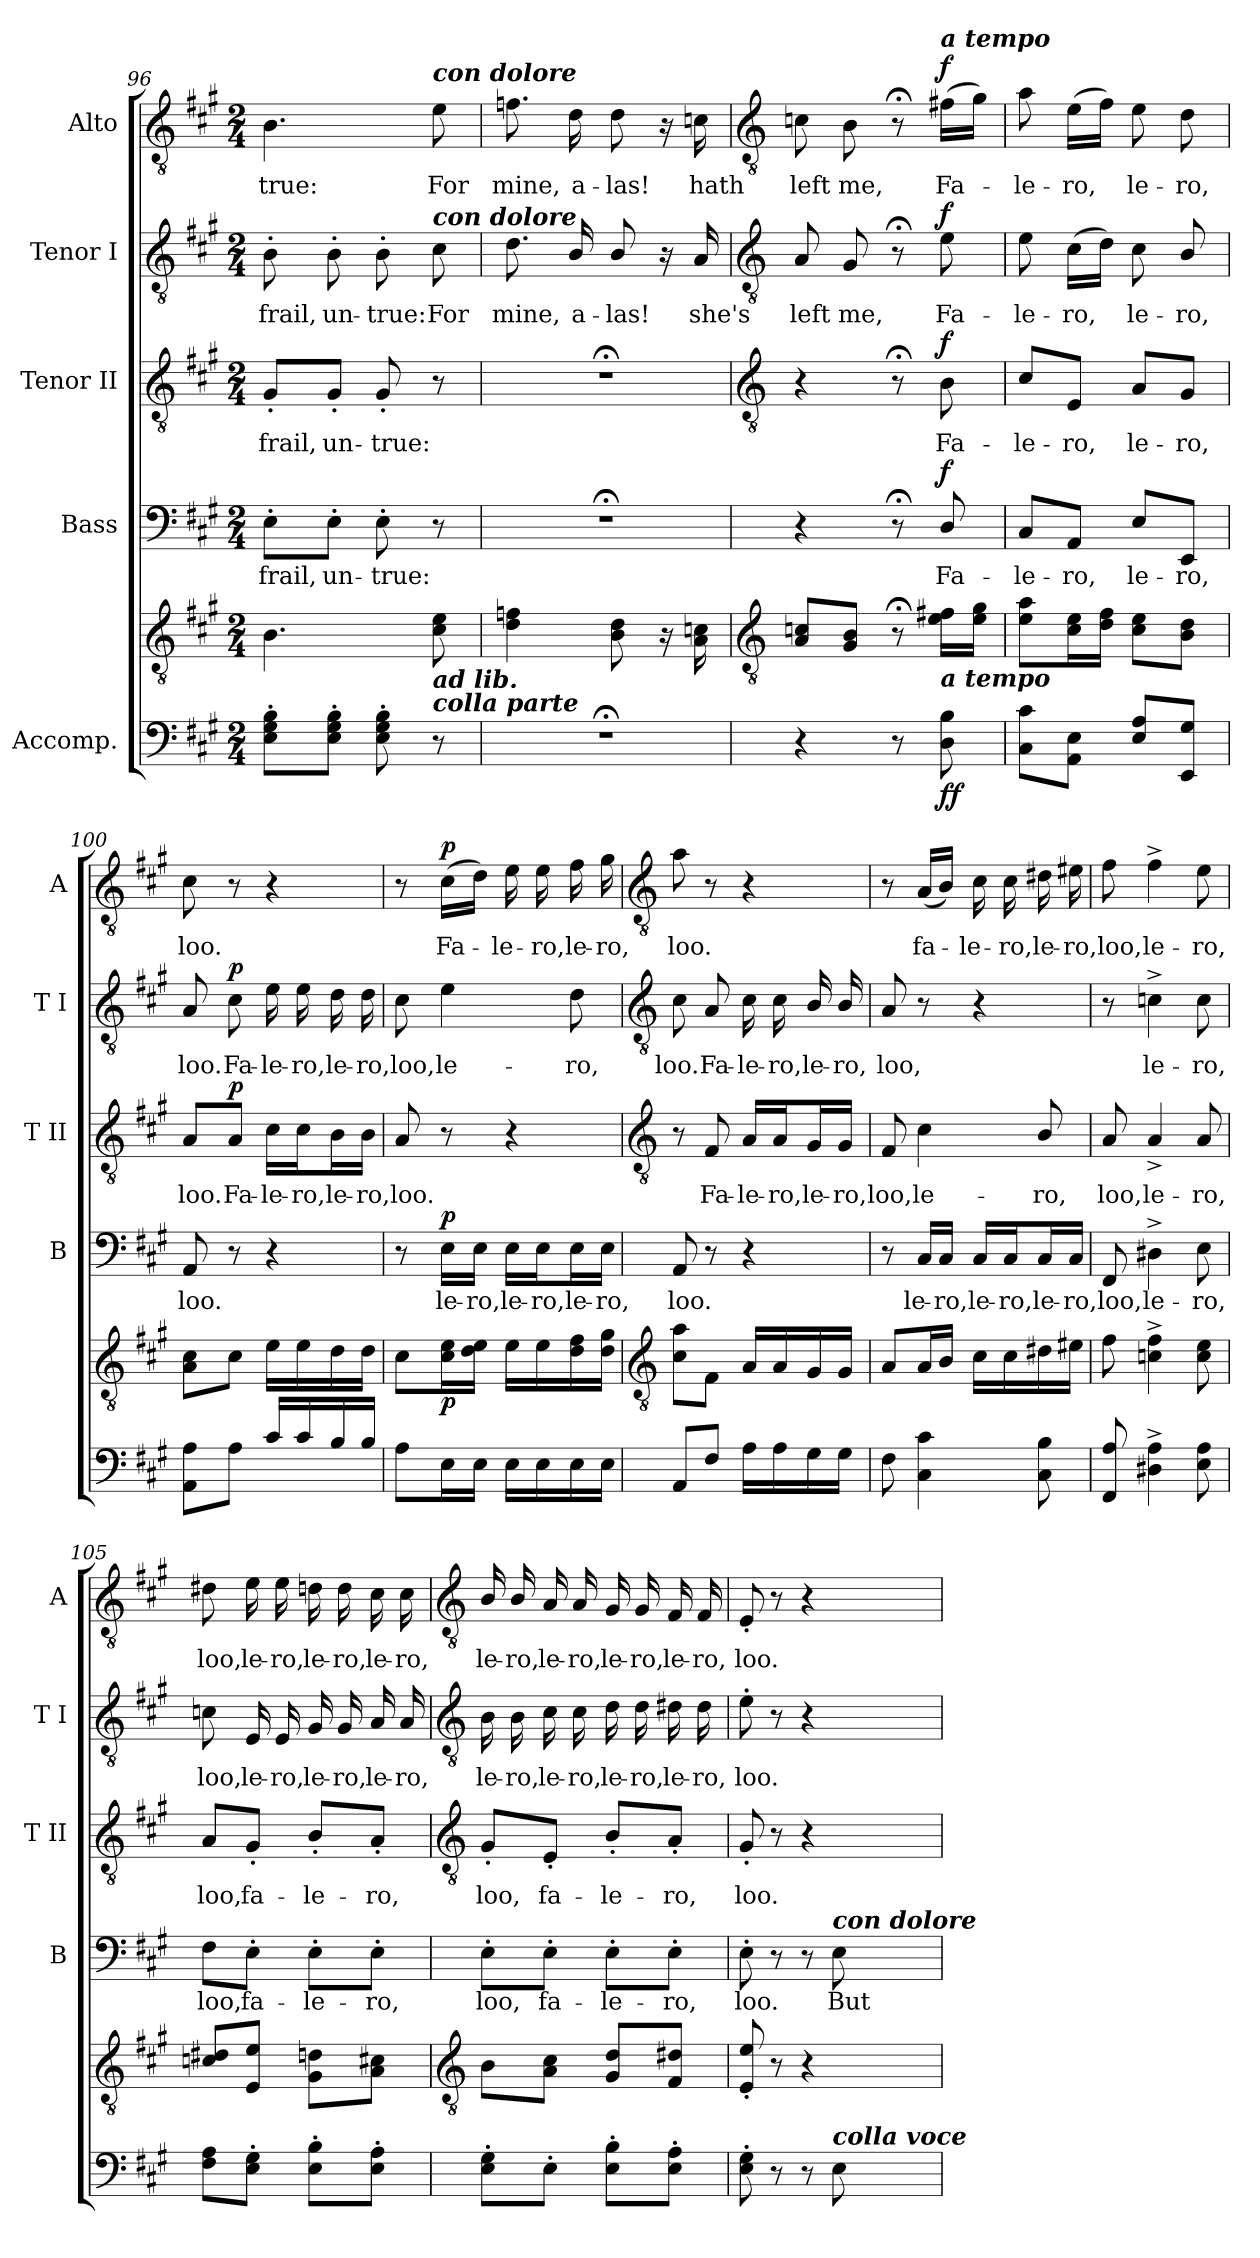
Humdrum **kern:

**kern	**kern	**dynam	**kern	**text	**dynam	**kern	**text	**dynam	**kern	**text	**dynam	**kern	**text	**dynam
*part5	*part5	*part5	*part4	*part4	*part4	*part3	*part3	*part3	*part2	*part2	*part2	*part1	*part1	*part1
*staff6	*staff5	*staff5/6	*staff4	*staff4	*staff4	*staff3	*staff3	*staff3	*staff2	*staff2	*staff2	*staff1	*staff1	*staff1
*I"Accomp.	*	*	*I"Bass	*	*	*I"Tenor II	*	*	*I"Tenor I	*	*	*I"Alto	*	*
*	*	*	*I'B	*	*	*I'T II	*	*	*I'T I	*	*	*I'A	*	*
*clefF4	*clefGv2	*	*clefF4	*	*	*clefGv2	*	*	*clefGv2	*	*	*clefGv2	*	*
*k[f#c#g#]	*k[f#c#g#]	*	*k[f#c#g#]	*	*	*k[f#c#g#]	*	*	*k[f#c#g#]	*	*	*k[f#c#g#]	*	*
*A:	*A:	*	*A:	*	*	*A:	*	*	*A:	*	*	*A:	*	*
*M2/4	*M2/4	*	*M2/4	*	*	*M2/4	*	*	*M2/4	*	*	*M2/4	*	*
=96	=96	=96	=96	=96	=96	=96	=96	=96	=96	=96	=96	=96	=96	=96
!	!	!	!	!LO:LY:b	!	!	!LO:LY:b	!	!	!LO:LY:b	!	!	!LO:LY:b	!
8E' 8G#' 8B'L	4.B	.	8E'\L	frail,	.	8G#'/L	frail,	.	8B'	frail,	.	4.B	-true:	.
!	!	!	!	!LO:LY:b	!	!	!LO:LY:b	!	!	!LO:LY:b	!	!	!	!
8E' 8G#' 8B'J	.	.	8E'\J	un-	.	8G#'/J	un-	.	8B'	un-	.	.	.	.
!	!	!	!	!LO:LY:b	!	!	!LO:LY:b	!	!	!LO:LY:b	!	!	!	!
8E' 8G#' 8B'	.	.	8E'	-true:	.	8G#'	-true:	.	8B'	-true:	.	.	.	.
!	!	!	!	!	!	!	!	!	!	!	!	!LO:TX:a:Bi:t=con dolore	!	!
!	!	!	!	!	!	!	!	!	!LO:TX:a:Bi:t=con dolore	!	!	!	!	!
!	!LO:TX:b:Bi:t=ad lib.\ncolla parte	!	!	!	!	!	!	!	!	!	!	!	!	!
!	!	!	!	!	!	!	!	!	!	!LO:LY:b	!	!	!LO:LY:b	!
8r	8c# 8e	.	8r	.	.	8r	.	.	8c#	For	.	8e	For	.
=97	=97	=97	=97	=97	=97	=97	=97	=97	=97	=97	=97	=97	=97	=97
!LO:N:vis=1	!	!	!LO:N:vis=1	!	!	!LO:N:vis=1	!	!	!	!LO:LY:b	!	!	!LO:LY:b	!
2r;<	4d 4fn	.	2r;<	.	.	2r;<	.	.	8.d	mine,	.	8.fn	mine,	.
!	!	!	!	!	!	!	!	!	!	!LO:LY:b	!	!	!LO:LY:b	!
.	.	.	.	.	.	.	.	.	16B/	a-	.	16d	a-	.
!	!	!	!	!	!	!	!	!	!	!LO:LY:b	!	!	!LO:LY:b	!
.	8B 8d	.	.	.	.	.	.	.	8B/	-las!	.	8d	-las!	.
.	16r	.	.	.	.	.	.	.	16r	.	.	16r	.	.
!	!	!	!	!	!	!	!	!	!	!LO:LY:b	!	!	!LO:LY:b	!
.	16A 16cn	.	.	.	.	.	.	.	16A	she's	.	16cn	hath	.
!!LO:LB:g=z
=98	=98	=98	=98	=98	=98	=98	=98	=98	=98	=98	=98	=98	=98	=98
*	*clefGv2	*	*	*	*	*clefGv2	*	*	*clefGv2	*	*	*clefGv2	*	*
!	!	!	!	!	!	!	!	!	!	!LO:LY:b	!	!	!LO:LY:b	!
4r	8A 8cnL	.	4r	.	.	4r	.	.	8A	left	.	8cn	left	.
!	!	!	!	!	!	!	!	!	!	!LO:LY:b	!	!	!LO:LY:b	!
.	8G# 8BJ	.	.	.	.	.	.	.	8G#	me,	.	8B	me,	.
8r	8r;<	.	8r;<	.	.	8r;<	.	.	8r;<	.	.	8r;<	.	.
!	!	!	!	!	!	!	!	!	!	!	!	!LO:TX:a:Bi:t=a tempo	!	!
!	!LO:TX:b:Bi:t=a tempo	!	!	!	!	!	!	!	!	!	!	!	!	!
!	!	!LO:DY:b=2	!	!LO:LY:b	!	!	!LO:LY:b	!	!	!LO:LY:b	!	!	!LO:LY:b	!
!	!	!LO:DY:n=1:b	!	!	!LO:DY:b	!	!	!LO:DY:b	!	!	!LO:DY:b	!	!	!LO:DY:b
8D\ 8B\	16e 16f#XLL	f f	8D/	Fa-	f	8B	Fa-	f	8e	Fa-	f	(>16f#XLL	Fa-	f
.	16e 16g#JJ	.	.	.	.	.	.	.	.	.	.	16g#JJ)	.	.
=99	=99	=99	=99	=99	=99	=99	=99	=99	=99	=99	=99	=99	=99	=99
!	!	!	!	!LO:LY:b	!	!	!LO:LY:b	!	!	!LO:LY:b	!	!	!LO:LY:b	!
8C# 8c#L	8e 8aL	.	8C#/L	-le-	.	8c#/L	-le-	.	8e	-le-	.	8a	le-	.
!	!	!	!	!LO:LY:b	!	!	!LO:LY:b	!	!	!LO:LY:b	!	!	!LO:LY:b	!
8AA 8EJ	16c# 16eL	.	8AA/J	-ro,	.	8E/J	-ro,	.	(>16c#LL	-ro,	.	(>16eLL	-ro,	.
.	16d 16f#JJ	.	.	.	.	.	.	.	16dJJ)	.	.	16f#JJ)	.	.
!	!	!	!	!LO:LY:b	!	!	!LO:LY:b	!	!	!LO:LY:b	!	!	!LO:LY:b	!
8E 8AL	8c# 8eL	.	8E/L	le-	.	8A/L	le-	.	8c#	le-	.	8e	le-	.
!	!	!	!	!LO:LY:b	!	!	!LO:LY:b	!	!	!LO:LY:b	!	!	!LO:LY:b	!
8EE 8G#J	8B 8dJ	.	8EE/J	-ro,	.	8G#/J	-ro,	.	8B/	-ro,	.	8d	-ro,	.
=100	=100	=100	=100	=100	=100	=100	=100	=100	=100	=100	=100	=100	=100	=100
!	!	!	!	!LO:LY:b	!	!	!LO:LY:b	!	!	!LO:LY:b	!	!	!LO:LY:b	!
8AA 8AL	8A 8c#L	.	8AA	loo.	.	8A/L	loo.	.	8A	loo.	.	8c#	loo.	.
!	!	!	!	!	!	!	!LO:LY:b	!LO:DY:b	!	!LO:LY:b	!LO:DY:b	!	!	!
8AJ	8c#J	.	8r	.	.	8A/J	Fa-	p	8c#	Fa-	p	8r	.	.
!	!	!	!	!	!	!	!LO:LY:b	!	!	!LO:LY:b	!	!	!	!
16c#LL	16eLL	.	4r	.	.	16c#\LL	-le-	.	16e	-le-	.	4r	.	.
!	!	!	!	!	!	!	!LO:LY:b	!	!	!LO:LY:b	!	!	!	!
16c#	16e	.	.	.	.	16c#\J	-ro,	.	16e	-ro,	.	.	.	.
!	!	!	!	!	!	!	!LO:LY:b	!	!	!LO:LY:b	!	!	!	!
16B/	16d	.	.	.	.	16B\L	le-	.	16d	le-	.	.	.	.
!	!	!	!	!	!	!	!LO:LY:b	!	!	!LO:LY:b	!	!	!	!
16B/JJ	16dJJ	.	.	.	.	16B\JJ	-ro,	.	16d	-ro,	.	.	.	.
=101	=101	=101	=101	=101	=101	=101	=101	=101	=101	=101	=101	=101	=101	=101
!	!	!	!	!	!	!	!LO:LY:b	!	!	!LO:LY:b	!	!	!	!
8AL	8c#L	.	8r	.	.	8A	loo.	.	8c#	loo,	.	8r	.	.
!	!	!LO:DY:b	!	!LO:LY:b	!LO:DY:b	!	!	!	!	!LO:LY:b	!	!	!LO:LY:b	!LO:DY:b
16EL	16c# 16eL	p	16E\LL	le-	p	8r	.	.	4e	le-	.	(>16c#LL	Fa-	p
!	!	!	!	!LO:LY:b	!	!	!	!	!	!	!	!	!	!
16EJJ	16d 16eJJ	.	16E\JJ	-ro,	.	.	.	.	.	.	.	16dJJ)	.	.
!	!	!	!	!LO:LY:b	!	!	!	!	!	!	!	!	!LO:LY:b	!
16ELL	16eLL	.	16E\LL	le-	.	4r	.	.	.	.	.	16e	le-	.
!	!	!	!	!LO:LY:b	!	!	!	!	!	!	!	!	!LO:LY:b	!
16E	16e	.	16E\J	-ro,	.	.	.	.	.	.	.	16e	-ro,	.
!	!	!	!	!LO:LY:b	!	!	!	!	!	!LO:LY:b	!	!	!LO:LY:b	!
16E	16d 16f#	.	16E\L	le-	.	.	.	.	8d	-ro,	.	16f#	le-	.
!	!	!	!	!LO:LY:b	!	!	!	!	!	!	!	!	!LO:LY:b	!
16EJJ	16d 16g#JJ	.	16E\JJ	-ro,	.	.	.	.	.	.	.	16g#	-ro,	.
!!LO:LB:g=z
=102	=102	=102	=102	=102	=102	=102	=102	=102	=102	=102	=102	=102	=102	=102
*	*clefGv2	*	*	*	*	*clefGv2	*	*	*clefGv2	*	*	*clefGv2	*	*
!	!	!	!	!LO:LY:b	!	!	!	!	!	!LO:LY:b	!	!	!LO:LY:b	!
8AAL	8c# 8aL	.	8AA	loo.	.	8r	.	.	8c#	loo.	.	8a	loo.	.
!	!	!	!	!	!	!	!LO:LY:b	!	!	!LO:LY:b	!	!	!	!
8F#J	8F#J	.	8r	.	.	8F#	Fa-	.	8A	Fa-	.	8r	.	.
!	!	!	!	!	!	!	!LO:LY:b	!	!	!LO:LY:b	!	!	!	!
16ALL	16ALL	.	4r	.	.	16A/LL	-le-	.	16c#	-le-	.	4r	.	.
!	!	!	!	!	!	!	!LO:LY:b	!	!	!LO:LY:b	!	!	!	!
16A	16A	.	.	.	.	16A/J	-ro,	.	16c#	-ro,	.	.	.	.
!	!	!	!	!	!	!	!LO:LY:b	!	!	!LO:LY:b	!	!	!	!
16G#	16G#	.	.	.	.	16G#/L	le-	.	16B/	le-	.	.	.	.
!	!	!	!	!	!	!	!LO:LY:b	!	!	!LO:LY:b	!	!	!	!
16G#JJ	16G#JJ	.	.	.	.	16G#/JJ	-ro,	.	16B/	-ro,	.	.	.	.
=103	=103	=103	=103	=103	=103	=103	=103	=103	=103	=103	=103	=103	=103	=103
!	!	!	!	!	!	!	!LO:LY:b	!	!	!LO:LY:b	!	!	!	!
8F#	8AL	.	8r	.	.	8F#	loo,	.	8A	loo,	.	8r	.	.
!	!	!	!	!LO:LY:b	!	!	!LO:LY:b	!	!	!	!	!	!LO:LY:b	!
4C# 4c#	16AL	.	16C#/LL	le-	.	4c#	le-	.	8r	.	.	(<16ALL	fa-	.
!	!	!	!	!LO:LY:b	!	!	!	!	!	!	!	!	!	!
.	16BJJ	.	16C#/JJ	-ro,	.	.	.	.	.	.	.	16BJJ)	.	.
!	!	!	!	!LO:LY:b	!	!	!	!	!	!	!	!	!LO:LY:b	!
.	16c#LL	.	16C#/LL	le-	.	.	.	.	4r	.	.	16c#	le-	.
!	!	!	!	!LO:LY:b	!	!	!	!	!	!	!	!	!LO:LY:b	!
.	16c#	.	16C#/J	-ro,	.	.	.	.	.	.	.	16c#	-ro,	.
!	!	!	!	!LO:LY:b	!	!	!LO:LY:b	!	!	!	!	!	!LO:LY:b	!
8C# 8B	16d#X	.	16C#/L	le-	.	8B/	-ro,	.	.	.	.	16d#X	le-	.
!	!	!	!	!LO:LY:b	!	!	!	!	!	!	!	!	!LO:LY:b	!
.	16e#XJJ	.	16C#/JJ	-ro,	.	.	.	.	.	.	.	16e#X	-ro,	.
=104	=104	=104	=104	=104	=104	=104	=104	=104	=104	=104	=104	=104	=104	=104
!	!	!	!	!LO:LY:b	!	!	!LO:LY:b	!	!	!	!	!	!LO:LY:b	!
8FF# 8A	8f#	.	8FF#	loo,	.	8A	loo,	.	8r	.	.	8f#	loo,	.
!	!	!	!	!LO:LY:b	!	!	!LO:LY:b	!	!	!LO:LY:b	!	!	!LO:LY:b	!
4D#X^ 4A^	4cn^ 4f#^	.	4D#X^	le-	.	4A^	le-	.	4cn^	le-	.	4f#^	le-	.
!	!	!	!	!LO:LY:b	!	!	!LO:LY:b	!	!	!LO:LY:b	!	!	!LO:LY:b	!
8E 8A	8c 8e	.	8E	-ro,	.	8A	-ro,	.	8c	-ro,	.	8e	-ro,	.
=105	=105	=105	=105	=105	=105	=105	=105	=105	=105	=105	=105	=105	=105	=105
!	!	!	!	!LO:LY:b	!	!	!LO:LY:b	!	!	!LO:LY:b	!	!	!LO:LY:b	!
8F# 8AL	8cn 8d#XL	.	8F#\L	loo,	.	8A/L	loo,	.	8cn	loo,	.	8d#X	loo,	.
!	!	!	!	!LO:LY:b	!	!	!LO:LY:b	!	!	!LO:LY:b	!	!	!LO:LY:b	!
8E' 8G#'J	8E 8eJ	.	8E'\J	fa-	.	8G#'/J	fa-	.	16E	le-	.	16e	le-	.
!	!	!	!	!	!	!	!	!	!	!LO:LY:b	!	!	!LO:LY:b	!
.	.	.	.	.	.	.	.	.	16E	-ro,	.	16e	-ro,	.
!	!	!	!	!LO:LY:b	!	!	!LO:LY:b	!	!	!LO:LY:b	!	!	!LO:LY:b	!
8E' 8B'L	8G# 8dnL	.	8E'\L	-le-	.	8B'/L	-le-	.	16G#	le-	.	16dn	le-	.
!	!	!	!	!	!	!	!	!	!	!LO:LY:b	!	!	!LO:LY:b	!
.	.	.	.	.	.	.	.	.	16G#	-ro,	.	16d	-ro,	.
!	!	!	!	!LO:LY:b	!	!	!LO:LY:b	!	!	!LO:LY:b	!	!	!LO:LY:b	!
8E' 8A'J	8A 8c#XJ	.	8E'\J	-ro,	.	8A'/J	-ro,	.	16A	le-	.	16c#	le-	.
!	!	!	!	!	!	!	!	!	!	!LO:LY:b	!	!	!LO:LY:b	!
.	.	.	.	.	.	.	.	.	16A	-ro,	.	16c#	-ro,	.
!!LO:LB:g=z
=106	=106	=106	=106	=106	=106	=106	=106	=106	=106	=106	=106	=106	=106	=106
*	*clefGv2	*	*	*	*	*clefGv2	*	*	*clefGv2	*	*	*clefGv2	*	*
!	!	!	!	!LO:LY:b	!	!	!LO:LY:b	!	!	!LO:LY:b	!	!	!LO:LY:b	!
8E' 8G#'L	8BL	.	8E'\L	loo,	.	8G#'/L	loo,	.	16B	le-	.	16B/	le-	.
!	!	!	!	!	!	!	!	!	!	!LO:LY:b	!	!	!LO:LY:b	!
.	.	.	.	.	.	.	.	.	16B	-ro,	.	16B/	-ro,	.
!	!	!	!	!LO:LY:b	!	!	!LO:LY:b	!	!	!LO:LY:b	!	!	!LO:LY:b	!
8E'J	8A 8c#J	.	8E'\J	fa-	.	8E'/J	fa-	.	16c#	le-	.	16A	le-	.
!	!	!	!	!	!	!	!	!	!	!LO:LY:b	!	!	!LO:LY:b	!
.	.	.	.	.	.	.	.	.	16c#	-ro,	.	16A	-ro,	.
!	!	!	!	!LO:LY:b	!	!	!LO:LY:b	!	!	!LO:LY:b	!	!	!LO:LY:b	!
8E' 8B'L	8G# 8dL	.	8E'\L	-le-	.	8B'/L	-le-	.	16d	le-	.	16G#	le-	.
!	!	!	!	!	!	!	!	!	!	!LO:LY:b	!	!	!LO:LY:b	!
.	.	.	.	.	.	.	.	.	16d	-ro,	.	16G#	-ro,	.
!	!	!	!	!LO:LY:b	!	!	!LO:LY:b	!	!	!LO:LY:b	!	!	!LO:LY:b	!
8E' 8A'J	8F# 8d#XJ	.	8E'\J	-ro,	.	8A'/J	-ro,	.	16d#X	le-	.	16F#	le-	.
!	!	!	!	!	!	!	!	!	!	!LO:LY:b	!	!	!LO:LY:b	!
.	.	.	.	.	.	.	.	.	16d#	-ro,	.	16F#	-ro,	.
=107	=107	=107	=107	=107	=107	=107	=107	=107	=107	=107	=107	=107	=107	=107
!	!	!	!	!LO:LY:b	!	!	!LO:LY:b	!	!	!LO:LY:b	!	!	!LO:LY:b	!
8E' 8G#'	8E' 8e'	.	8E'	loo.	.	8G#'	loo.	.	8e'	loo.	.	8E'	loo.	.
8r	8r	.	8r	.	.	8r	.	.	8r	.	.	8r	.	.
8r	4r	.	8r	.	.	4r	.	.	4r	.	.	4r	.	.
!	!	!	!LO:TX:a:Bi:t=con dolore	!	!	!	!	!	!	!	!	!	!	!
!LO:TX:a:Bi:t=colla voce	!	!	!	!	!	!	!	!	!	!	!	!	!	!
!	!	!	!	!LO:LY:b	!	!	!	!	!	!	!	!	!	!
8E	.	.	8E	But	.	.	.	.	.	.	.	.	.	.
=	=	=	=	=	=	=	=	=	=	=	=	=	=	=
*-	*-	*-	*-	*-	*-	*-	*-	*-	*-	*-	*-	*-	*-	*-
